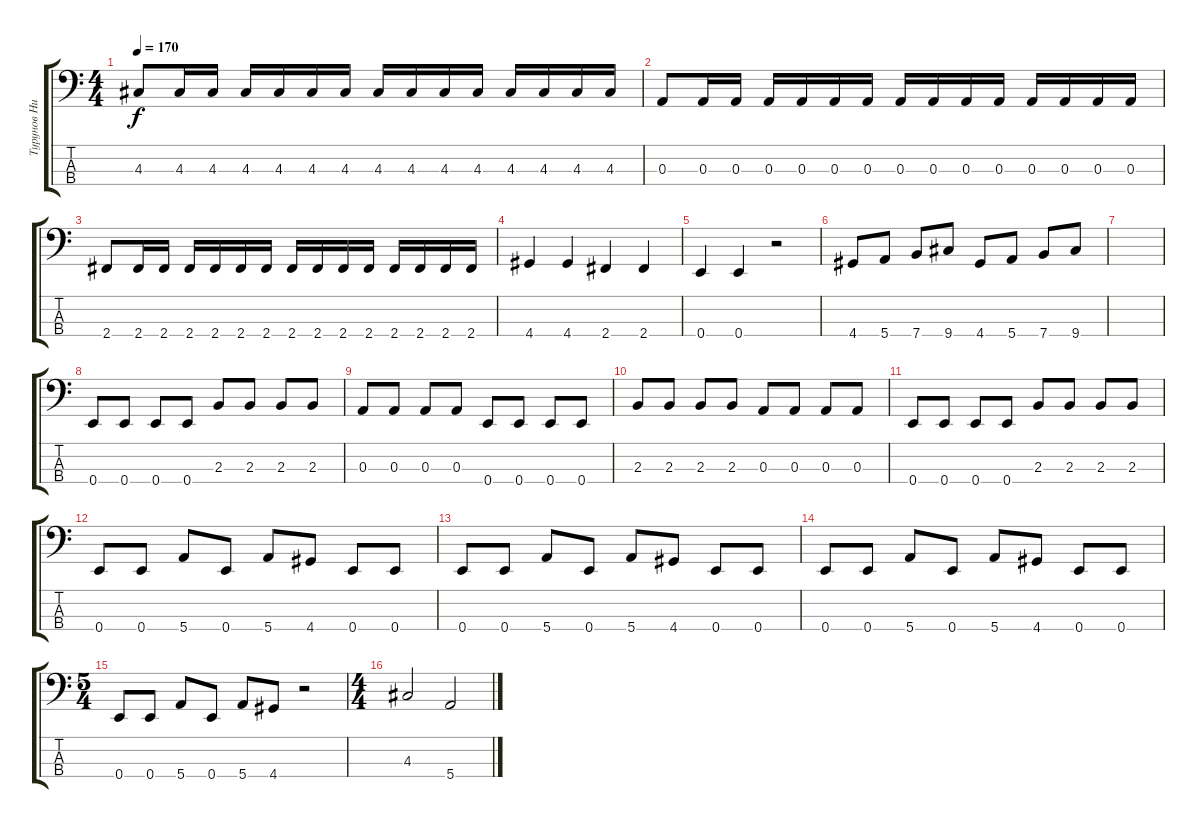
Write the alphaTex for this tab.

\track ("Турунов Николай" "Турунов Ни") {instrument electricbassfinger}
\staff {score tabs}
\tuning (G2 D2 A1 E1) {hide}
\ts (4 4)
\tempo 170
\clef f4
\ks c
4.3.8{dy f} 4.3.16 4.3.16 4.3.16 4.3.16 4.3.16 4.3.16 4.3.16 4.3.16 4.3.16 4.3.16 4.3.16 4.3.16 4.3.16 4.3.16 |
0.3.8 0.3.16 0.3.16 0.3.16 0.3.16 0.3.16 0.3.16 0.3.16 0.3.16 0.3.16 0.3.16 0.3.16 0.3.16 0.3.16 0.3.16 |
2.4.8 2.4.16 2.4.16 2.4.16 2.4.16 2.4.16 2.4.16 2.4.16 2.4.16 2.4.16 2.4.16 2.4.16 2.4.16 2.4.16 2.4.16 |
4.4.4 4.4.4 2.4.4 2.4.4 |
0.4.4 0.4.4 r.2 |
4.4.8 5.4.8 7.4.8 9.4.8 4.4.8 5.4.8 7.4.8 9.4.8 |
|
0.4.8 0.4.8 0.4.8 0.4.8 2.3.8 2.3.8 2.3.8 2.3.8 |
0.3.8 0.3.8 0.3.8 0.3.8 0.4.8 0.4.8 0.4.8 0.4.8 |
2.3.8 2.3.8 2.3.8 2.3.8 0.3.8 0.3.8 0.3.8 0.3.8 |
0.4.8 0.4.8 0.4.8 0.4.8 2.3.8 2.3.8 2.3.8 2.3.8 |
0.4.8 0.4.8 5.4.8 0.4.8 5.4.8 4.4.8 0.4.8 0.4.8 |
0.4.8 0.4.8 5.4.8 0.4.8 5.4.8 4.4.8 0.4.8 0.4.8 |
0.4.8 0.4.8 5.4.8 0.4.8 5.4.8 4.4.8 0.4.8 0.4.8 |
\ts (5 4)
0.4.8 0.4.8 5.4.8 0.4.8 5.4.8 4.4.8 r.2 |
\ts (4 4)
4.3.2 5.4.2
